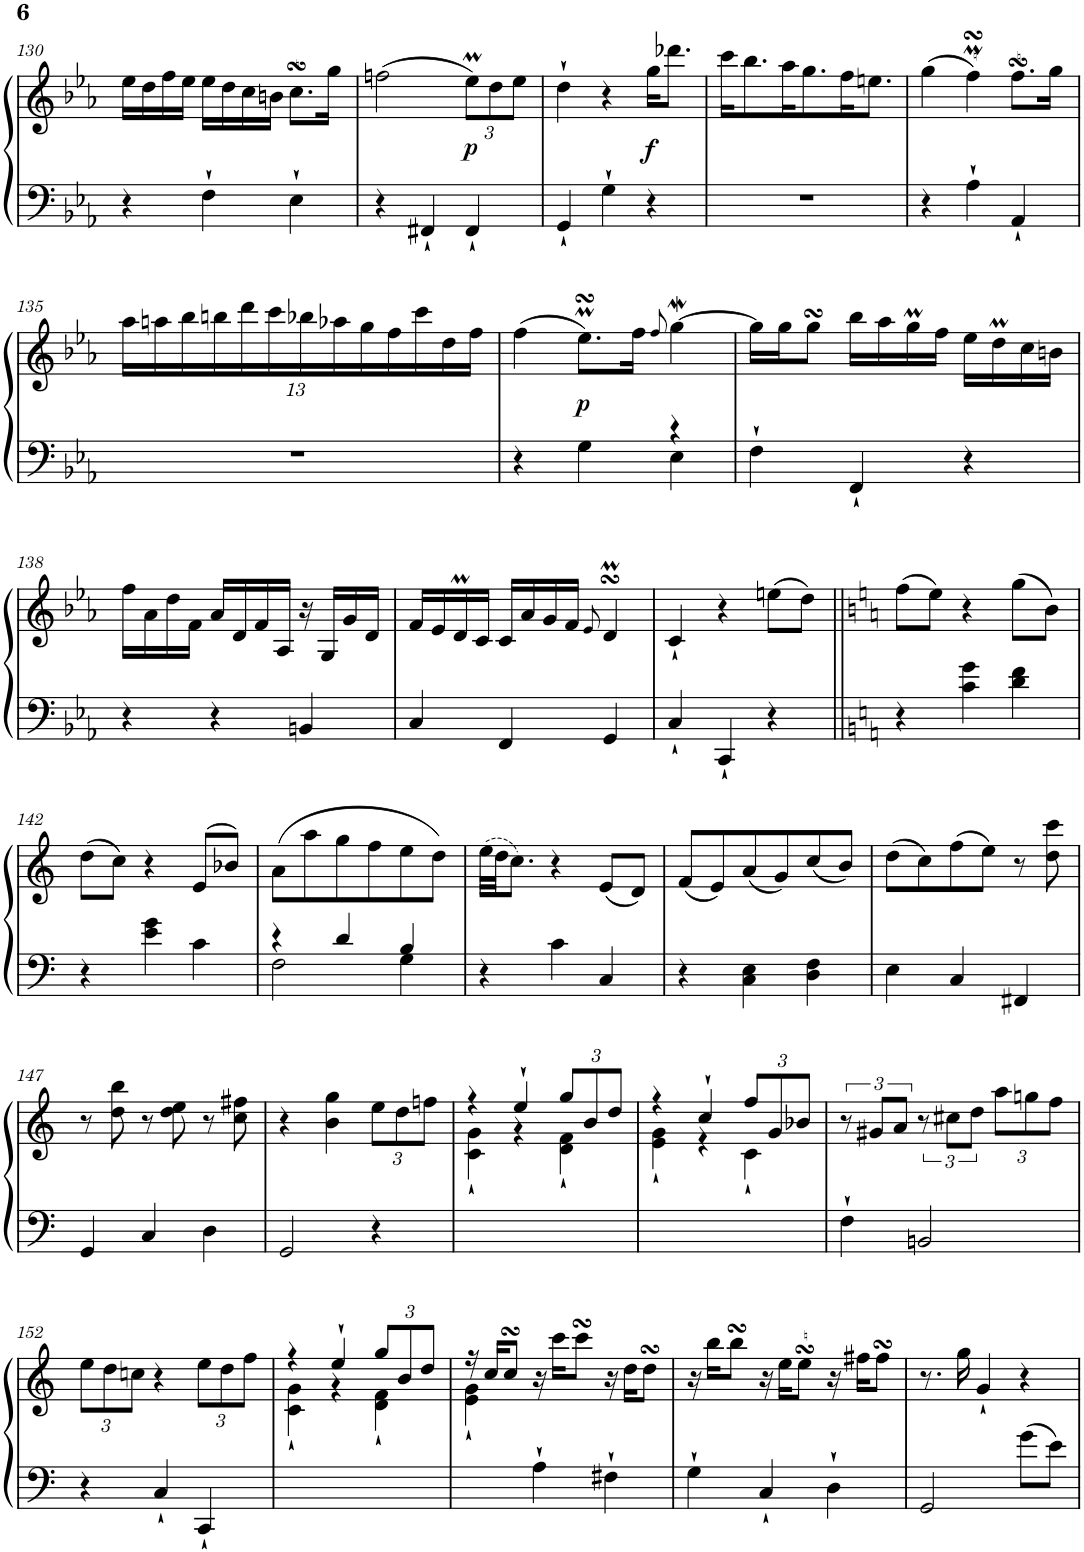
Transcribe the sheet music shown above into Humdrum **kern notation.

**kern	**kern	**dynam
*part1	*part1	*part1
*staff2	*staff1	*staff1/2
*I"Фортепиано	*	*
!!LO:PB:g=z
*clefF4	*clefG2	*
*k[b-e-a-]	*k[b-e-a-]	*
*M3/4	*M3/4	*
=130	=130	=130
4r	16ee-\LL	.
.	16dd\	.
.	16ff\	.
.	16ee-\JJ	.
4F`\	16ee-\LL	.
.	16dd\	.
.	16cc\	.
.	16bn\JJ	.
4E-`\	8.ccsSSS\L	.
.	16gg\Jk	.
=131	=131	=131
4r	(>2ffn\	.
4FF#X`/	.	.
*	*Xbrackettup	*
!	!	!LO:DY:b
4FF#`/	12ee-M\L)	p
.	12dd\	.
.	12ee-\J	.
=132	=132	=132
4GG`/	4dd`\	.
4G`\	4r	.
!	!	!LO:DY:b
4r	16gg\KL	f
.	8.ddd-X\J	.
=133	=133	=133
2.r	16ccc\KL	.
.	8.bb-\	.
.	16aa-\K	.
.	8.gg\	.
.	16ff\K	.
.	8.een\J	.
=134	=134	=134
4r	(>4gg\	.
4A-`\	4ffMsSSS\)	.
4AA-`/	8.ffsSSS\L	.
.	16gg\Jk	.
!!LO:LB:g=z
=135	=135	=135
2.r	52%3aa-\LL	.
.	52%3aan\	.
.	52%3bb-\	.
.	52%3bbn\	.
.	52%3ddd\	.
.	52%3ccc\	.
.	52%3bb-X\	.
.	52%3aa-X\	.
.	52%3gg\	.
.	52%3ff\	.
.	52%3ccc\	.
.	52%3dd\	.
.	52%3ff\JJ	.
=136	=136	=136
*^	*	*
4r	2ryy	(>4ff\	.
!	!	!	!LO:DY:b
4G\	.	8.ee-MsSSs\L)	p
.	.	16ff\Jk	.
.	.	8qff/	.
4r	4E-\	[4ggW\	.
*v	*v	*	*
=137	=137	=137
4F`\	16gg\LL]	.
.	16gg\J	.
.	8ggsSsS\J	.
4FF`/	16bb-\LL	.
.	16aa-\	.
.	16ggm\	.
.	16ff\JJ	.
4r	16ee-\LL	.
.	16ddm\	.
.	16cc\	.
.	16bn\JJ	.
!!LO:LB:g=z
=138	=138	=138
4r	16ff\LL	.
.	16a-\	.
.	16dd\	.
.	16f\JJ	.
4r	16a-/LL	.
.	16d/	.
.	16f/	.
.	16A-/JJ	.
4BBn/	16r	.
.	16G/LL	.
.	16g/	.
.	16d/JJ	.
=139	=139	=139
4C/	16f/LL	.
.	16e-/	.
.	16dm/	.
.	16c/JJ	.
4FF/	16c/LL	.
.	16a-/	.
.	16g/	.
.	16f/JJ	.
.	8qe-/	.
4GG/	4dsSsSm/	.
=140	=140	=140
4C`/	4c`/	.
4CC`/	4r	.
4r	(>8een\L	.
.	8dd\J)	.
=141||	=141||	=141||
*k[]	*k[]	*
4r	(>8ff\L	.
.	8ee\J)	.
4c\ 4g\	4r	.
4d\ 4f\	(>8gg\L	.
.	8b\J)	.
!!LO:LB:g=z
=142	=142	=142
4r	(>8dd\L	.
.	8cc\J)	.
4e\ 4g\	4r	.
4c\	(>8e/L	.
.	8b-X/J)	.
=143	=143	=143
*^	*	*
4r	2F\	(>8a\L	.
.	.	8aa\	.
4d/	.	8gg\	.
.	.	8ff\	.
4B/	4G\	8ee\	.
.	.	8dd\J)	.
*v	*v	*	*
=144	=144	=144
4r	(>32ee\LLL	.
.	32dd\JJ	.
.	8.cc\J)	.
4c\	4r	.
4C/	(<8e/L	.
.	8d/J)	.
=145	=145	=145
4r	(<8f/L	.
.	8e/)	.
4C\ 4E\	(<8a/	.
.	8g/)	.
4D\ 4F\	(<8cc/	.
.	8b/J)	.
=146	=146	=146
4E\	(>8dd\L	.
.	8cc\)	.
4C/	(>8ff\	.
.	8ee\J)	.
4FF#X/	8r	.
.	8dd\ 8ccc\	.
!!LO:LB:g=z
=147	=147	=147
4GG/	8r	.
.	8dd\ 8bb\	.
4C/	8r	.
.	8dd\ 8ee\	.
4D\	8r	.
.	8cc\ 8ff#X\	.
=148	=148	=148
2GG/	4r	.
.	4b\ 4gg\	.
4r	12ee\L	.
.	12dd\	.
.	12ffn\J	.
=149	=149	=149
*	*^	*
2.ryy	4r	4c\` 4g\`	.
.	4ee`/	4r	.
.	12gg/L	4d\` 4f\`	.
.	12b/	.	.
.	12dd/J	.	.
=150	=150	=150	=150
2.ryy	4r	4e\` 4g\`	.
.	4cc`/	4r	.
.	12ff/L	4c`\	.
.	12g/	.	.
.	12b-X/J	.	.
*	*v	*v	*
=151	=151	=151
*	*brackettup	*
4F`\	12r	.
.	12g#X/L	.
.	12a/J	.
2BBn/	12r	.
.	12cc#X\L	.
.	12dd\J	.
*	*Xbrackettup	*
.	12aa\L	.
.	12ggn\	.
.	12ff\J	.
!!LO:LB:g=z
=152	=152	=152
4r	12ee\L	.
.	12dd\	.
.	12ccn\J	.
4C`/	4r	.
4CC`/	12ee\L	.
.	12dd\	.
.	12ff\J	.
=153	=153	=153
*	*^	*
2.ryy	4r	4c\` 4g\`	.
.	4ee`/	4r	.
.	12gg/L	4d\` 4f\`	.
.	12b/	.	.
.	12dd/J	.	.
=154	=154	=154	=154
4ryy	16r	4e\` 4g\`	.
.	16cc/KL	.	.
.	8ccsSSs/J	.	.
4A`\	16r	2ryy	.
.	16ccc\KL	.	.
.	8cccsSSs\J	.	.
4F#X`\	16r	.	.
.	16dd\KL	.	.
.	8ddsSSS\J	.	.
*	*v	*v	*
=155	=155	=155
4G`\	16r	.
.	16bb\KL	.
.	8bbsSsS\J	.
4C`/	16r	.
.	16ee\KL	.
.	8eesSsS\J	.
4D`\	16r	.
.	16ff#X\KL	.
.	8ff#sSsS\J	.
=156	=156	=156
2GG/	8.r	.
.	16gg\	.
.	4g`/	.
8g\L	4r	.
8e\J	.	.
=	=	=
*-	*-	*-
